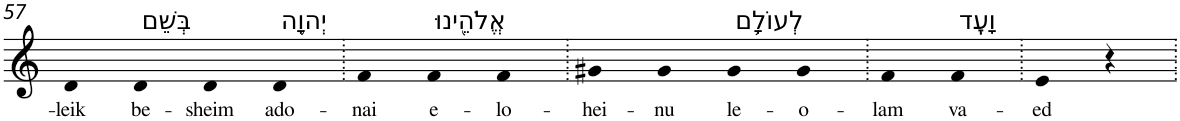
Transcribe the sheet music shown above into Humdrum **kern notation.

**kern	**text
*part1	*part1
*staff1	*staff1
*I"Piano	*
*I'Pno	*
!!LO:PB:g=z
*clefG2	*
*k[]	*
=57	=57
!	!LO:LY:b
4d	-leik
!LO:TX:a:t=בְּשֵׁם	!
!	!LO:LY:b
4d	be-
!	!LO:LY:b
4d	-sheim
!LO:TX:a:t=יְהוָ֥ה	!
!	!LO:LY:b
4d	ado-
=58.	=58.
!	!LO:LY:b
4f	-nai
!LO:TX:a:t=אֱלֹהֵ֖ינוּ	!
!	!LO:LY:b
4f	e-
!	!LO:LY:b
4f	-lo-
=59.	=59.
!	!LO:LY:b
4g#X	-hei-
!	!LO:LY:b
4g#	-nu
!LO:TX:a:t=לְעוֹלָ֥ם	!
!	!LO:LY:b
4g#	le-
!	!LO:LY:b
4g#	-o-
=60.	=60.
!	!LO:LY:b
4f	-lam
!LO:TX:a:t=וָעֶֽד	!
!	!LO:LY:b
4f	va-
=61.	=61.
!	!LO:LY:b
4e	-ed
4r	.
=.	=.
*-	*-
